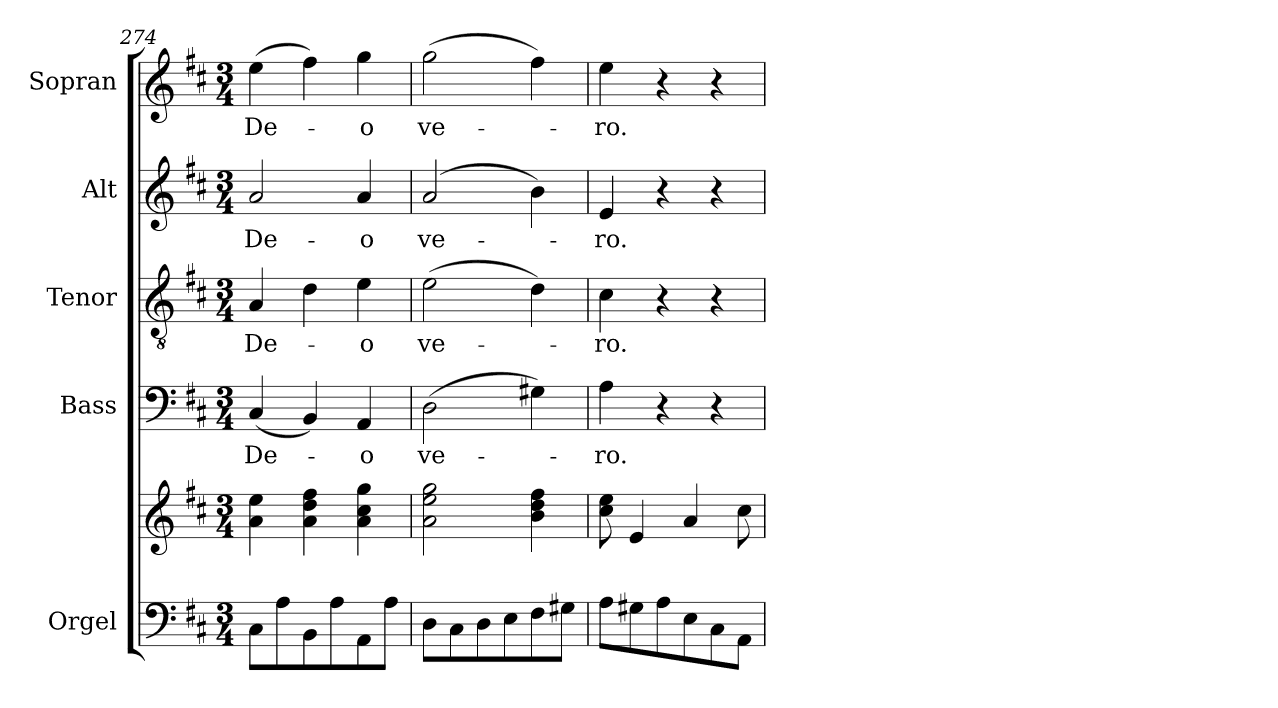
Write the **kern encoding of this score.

**kern	**kern	**kern	**text	**kern	**text	**kern	**text	**kern	**text
*part5	*part5	*part4	*part4	*part3	*part3	*part2	*part2	*part1	*part1
*staff6	*staff5	*staff4	*staff4	*staff3	*staff3	*staff2	*staff2	*staff1	*staff1
*I"Orgel	*	*I"Bass	*	*I"Tenor	*	*I"Alt	*	*I"Sopran	*
*I'Org.	*	*I'B.	*	*I'T.	*	*I'A.	*	*I'S.	*
!!LO:LB:g=z
*clefF4	*clefG2	*clefF4	*	*clefGv2	*	*clefG2	*	*clefG2	*
*k[f#c#]	*k[f#c#]	*k[f#c#]	*	*k[f#c#]	*	*k[f#c#]	*	*k[f#c#]	*
*D:	*D:	*D:	*	*D:	*	*D:	*	*D:	*
*M3/4	*M3/4	*M3/4	*	*M3/4	*	*M3/4	*	*M3/4	*
=274	=274	=274	=274	=274	=274	=274	=274	=274	=274
!	!	!	!LO:LY:b	!	!LO:LY:b	!	!LO:LY:b	!	!LO:LY:b
8C#\L	4a\ 4ee\	(<4C#/	De-	4A/	De-	2a/	De-	(>4ee\	De-
8A\	.	.	.	.	.	.	.	.	.
8BB\	4a\ 4dd\ 4ff#\	4BB/)	.	4d\	.	.	.	4ff#\)	.
8A\	.	.	.	.	.	.	.	.	.
!	!	!	!LO:LY:b	!	!LO:LY:b	!	!LO:LY:b	!	!LO:LY:b
8AA\	4a\ 4cc#\ 4gg\	4AA/	-o	4e\	-o	4a/	-o	4gg\	-o
8A\J	.	.	.	.	.	.	.	.	.
=275	=275	=275	=275	=275	=275	=275	=275	=275	=275
!	!	!	!LO:LY:b	!	!LO:LY:b	!	!LO:LY:b	!	!LO:LY:b
8D\L	2a\ 2ee\ 2gg\	(>2D\	ve-	(>2e\	ve-	(2a/	ve-	(>2gg\	ve-
8C#\	.	.	.	.	.	.	.	.	.
8D\	.	.	.	.	.	.	.	.	.
8E\	.	.	.	.	.	.	.	.	.
8F#\	4b\ 4dd\ 4ff#\	4G#X\)	.	4d\)	.	4b\)	.	4ff#\)	.
8G#X\J	.	.	.	.	.	.	.	.	.
=276	=276	=276	=276	=276	=276	=276	=276	=276	=276
!	!	!	!LO:LY:b	!	!LO:LY:b	!	!LO:LY:b	!	!LO:LY:b
8A\L	8cc#\ 8ee\	4A\	-ro.	4c#\	-ro.	4e/	-ro.	4ee\	-ro.
8G#X\	4e/	.	.	.	.	.	.	.	.
8A\	.	4r	.	4r	.	4r	.	4r	.
8E\	4a/	.	.	.	.	.	.	.	.
8C#\	.	4r	.	4r	.	4r	.	4r	.
8AA\J	8cc#\	.	.	.	.	.	.	.	.
=	=	=	=	=	=	=	=	=	=
*-	*-	*-	*-	*-	*-	*-	*-	*-	*-
